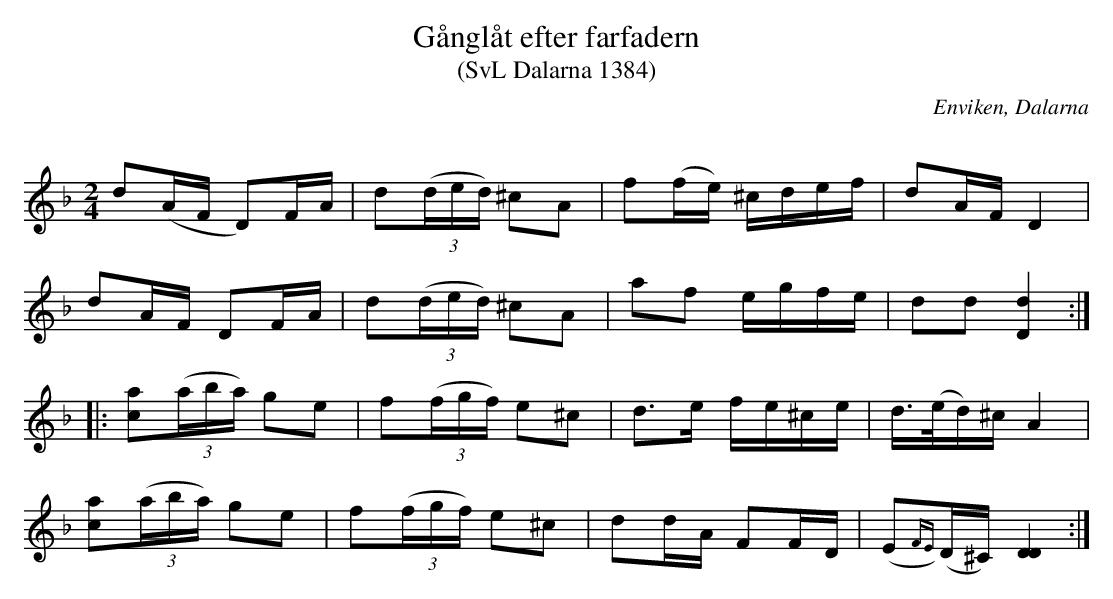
X:1
T:Gånglåt efter farfadern
T:(SvL Dalarna 1384)
O:Enviken, Dalarna
Q:92
M:2/4
L:1/8
K:Dm
d(A/F/ D)F/A/|d(3(d/e/d/) ^cA|f(f/e/) ^c/d/e/f/|dA/F/ D2|
dA/F/ DF/A/|d(3(d/e/d/) ^cA|af e/g/f/e/|dd [dD]2:|
|:[ca](3(a/b/a/) ge|f(3(f/g/f/) e^c|d>e f/e/^c/e/|d/>(e/d/)^c/ A2|
[ca](3(a/b/a/) ge|f(3(f/g/f/) e^c|dd/A/ FF/D/|(E{FE})(D/^C/) [DD]2:|
